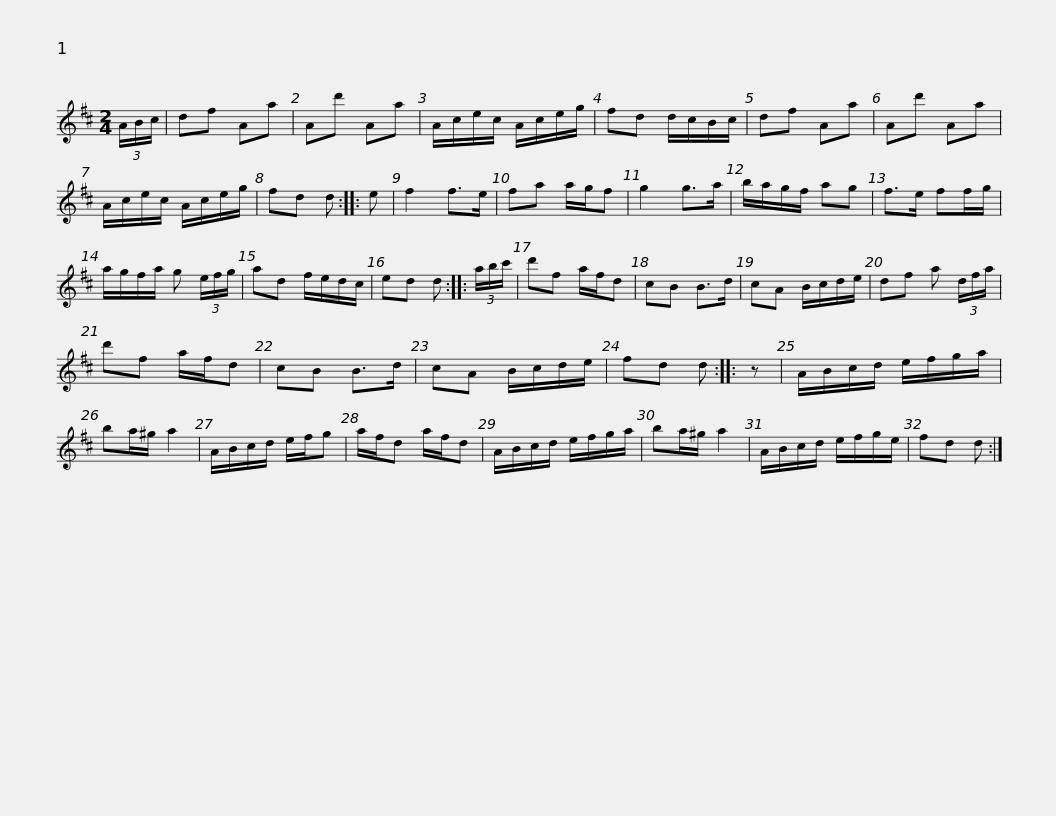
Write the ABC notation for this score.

X:1
L:1/8
M:2/4
I:linebreak $
K:D
V:1 treble
V:1
 (3A/B/c/ | df Aa | Ad' Aa | A/c/e/c/ A/c/e/g/ | fd d/c/B/c/ | %5
 df Aa | Ad' Aa | A/c/e/c/ A/c/e/g/ | fd d ::$ e | %10
 f2 f>e | fa a/g/f | g2 g>a | b/a/g/f/ ag | f>e ff/g/ | %15
 a/g/f/a/ g (3e/f/g/ | ad f/e/d/c/ | ed d ::$ (3a/b/c'/ | d'f a/f/d | %20
 cB B>d | cA B/c/d/e/ | df a (3d/f/a/ | d'f a/f/d | cB B>d | %25
 cA B/c/d/e/ | fd d ::$ z | A/B/c/d/ e/f/g/a/ | ba/^g/ a2 | %30
 A/B/c/d/ e/f/g | a/f/d a/f/d | A/B/c/d/ e/f/g/a/ | ba/^g/ a2 |$ A/B/c/d/ e/f/g/e/ | %35
 fd d :| %36
